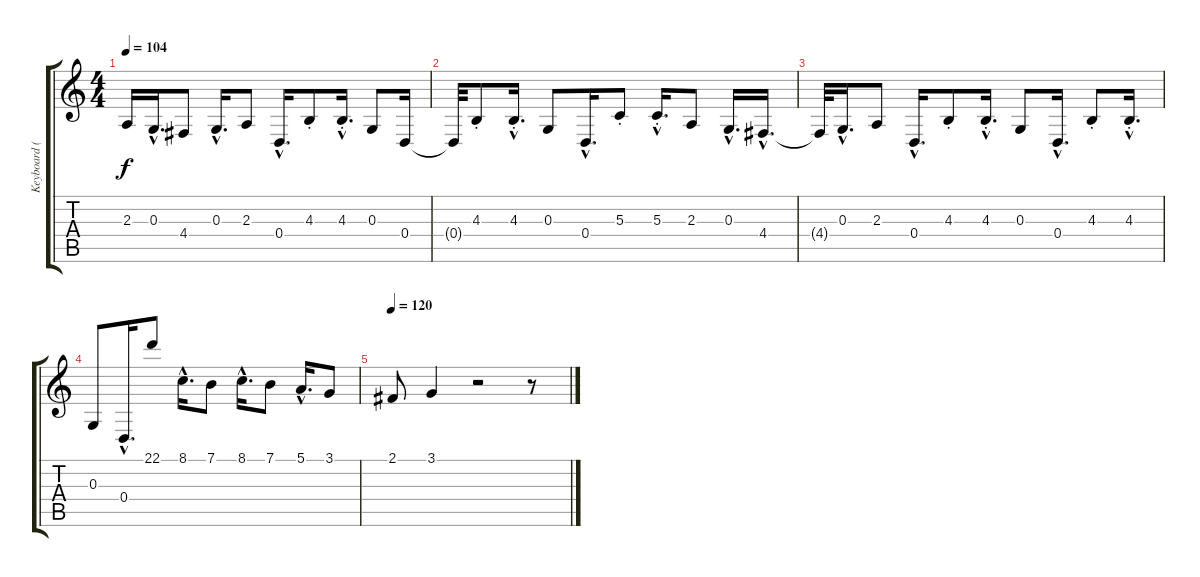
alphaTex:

\track ("Keyboard (plays the funny melody)" "Keyboard (") {instrument electricpiano2}
\staff {score tabs}
\tuning (E4 B3 G3 D3 A2 E2) {hide}
\ts (4 4)
\tempo 104
\clef g2
\ks c
2.3{t}.16{dy f} 0.3{hac}.16{d} 4.4.8 0.3{hac}.16{d} 2.3.8 0.4{hac}.16{d} 4.3{st}.8 4.3{hac st}.16{d} 0.3.8 0.4.16 |
0.4{t}.32 4.3{st}.8 4.3{hac st}.16{d} 0.3.8 0.4{hac}.16{d} 5.3{st}.8 5.3{hac st}.16{d} 2.3.8 0.3{hac}.16{d} 4.4{hac}.16{d} |
4.4{t}.32 0.3{hac}.16{d} 2.3.8 0.4{hac}.16{d} 4.3{st}.8 4.3{hac st}.16{d} 0.3.8 0.4{hac}.16{d} 4.3{st}.8 4.3{hac st}.16{d} |
0.3.8 0.4{hac}.16{d} 22.1.8 8.1{hac}.16{d} 7.1.8 8.1{hac}.16{d} 7.1.8 5.1{hac}.16{d} 3.1.8 |
\tempo 120
2.1.8 3.1.4 r.2 r.8
